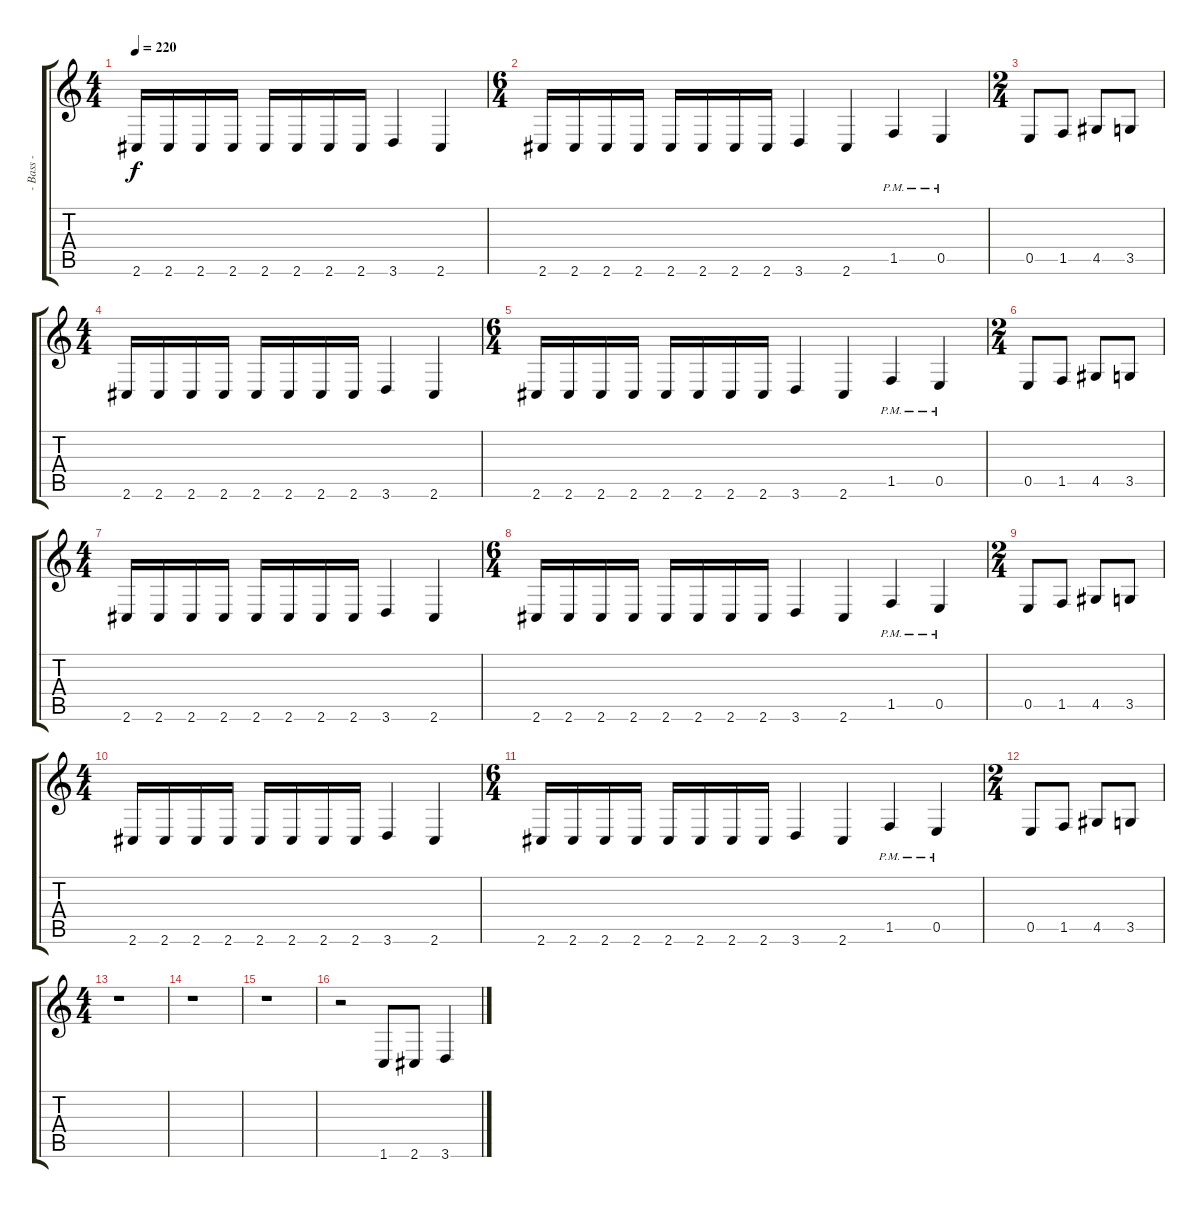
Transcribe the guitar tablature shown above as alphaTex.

\track ("- Bass -" "- Bass -") {instrument electricbasspick}
\staff {score tabs}
\tuning (B3 Gb3 D3 A2 E2 B1) {hide}
\ts (4 4)
\tempo 220
\clef g2
\ks c
2.6.16{dy f instrument electricbasspick} 2.6.16 2.6.16 2.6.16 2.6.16 2.6.16 2.6.16 2.6.16 3.6.4 2.6.4 |
\ts (6 4)
2.6.16 2.6.16 2.6.16 2.6.16 2.6.16 2.6.16 2.6.16 2.6.16 3.6.4 2.6.4 1.5{pm}.4 0.5{pm}.4 |
\ts (2 4)
0.5.8 1.5.8 4.5.8 3.5.8 |
\ts (4 4)
2.6.16 2.6.16 2.6.16 2.6.16 2.6.16 2.6.16 2.6.16 2.6.16 3.6.4 2.6.4 |
\ts (6 4)
2.6.16 2.6.16 2.6.16 2.6.16 2.6.16 2.6.16 2.6.16 2.6.16 3.6.4 2.6.4 1.5{pm}.4 0.5{pm}.4 |
\ts (2 4)
0.5.8 1.5.8 4.5.8 3.5.8 |
\ts (4 4)
2.6.16 2.6.16 2.6.16 2.6.16 2.6.16 2.6.16 2.6.16 2.6.16 3.6.4 2.6.4 |
\ts (6 4)
2.6.16 2.6.16 2.6.16 2.6.16 2.6.16 2.6.16 2.6.16 2.6.16 3.6.4 2.6.4 1.5{pm}.4 0.5{pm}.4 |
\ts (2 4)
0.5.8 1.5.8 4.5.8 3.5.8 |
\ts (4 4)
2.6.16 2.6.16 2.6.16 2.6.16 2.6.16 2.6.16 2.6.16 2.6.16 3.6.4 2.6.4 |
\ts (6 4)
2.6.16 2.6.16 2.6.16 2.6.16 2.6.16 2.6.16 2.6.16 2.6.16 3.6.4 2.6.4 1.5{pm}.4 0.5{pm}.4 |
\ts (2 4)
0.5.8 1.5.8 4.5.8 3.5.8 |
\ts (4 4)
r.1 |
r.1 |
r.1 |
r.2 1.6.8 2.6.8 3.6.4
